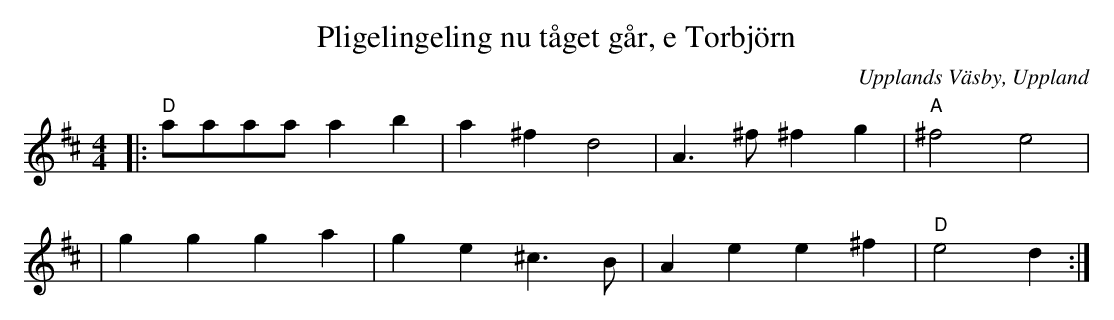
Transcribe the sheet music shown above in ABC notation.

X:1
T:Pligelingeling nu tåget går, e Torbjörn
O:Upplands Väsby, Uppland
M:4/4
L:1/8
K:D
|: "D"aaaa a2 b2 |a2^f2 d4 | A3^f ^f2g2 | "A"^f4 e4 |
| g2g2g2a2 |g2e2^c3B | A2e2e2^f2 | "D"e4 d2 :|
